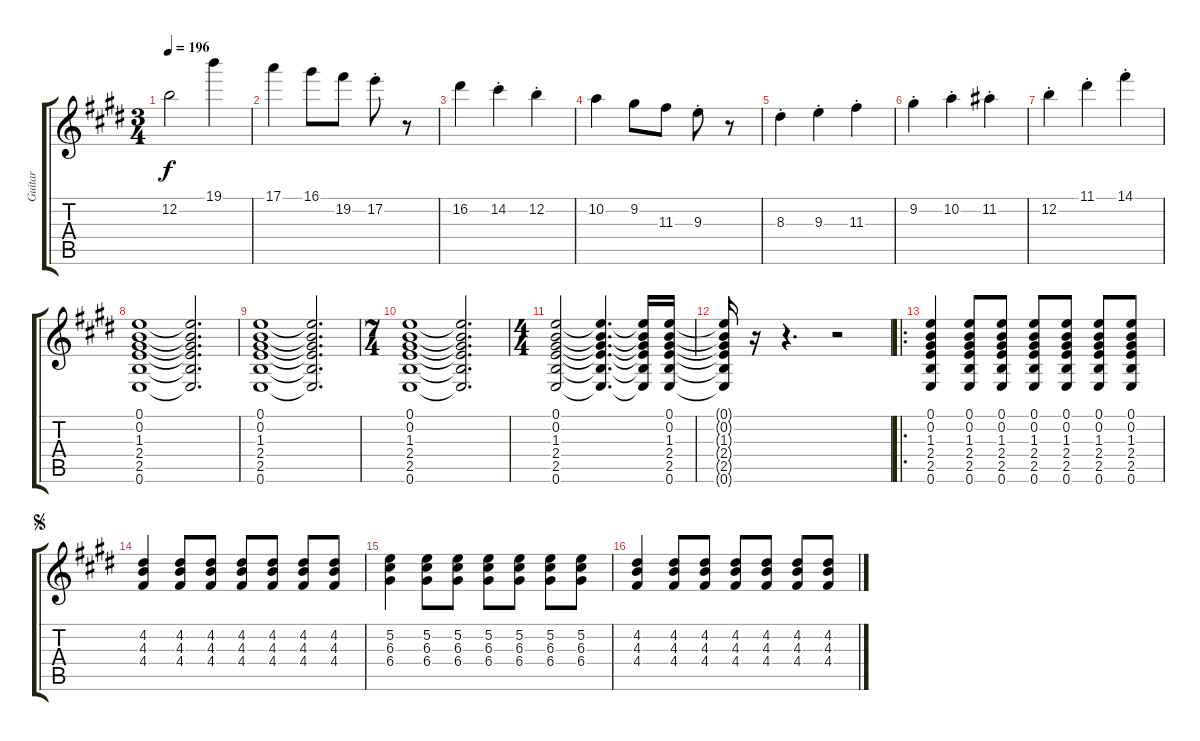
\track ("Guitar" "Guitar") {instrument overdrivenguitar}
\staff {score tabs}
\tuning (E4 B3 G3 D3 A2 E2) {hide}
\ts (3 4)
\tempo 196
\clef g2
\ks c#minor
12.2.2{dy f} 19.1.4 |
\ks e
17.1.4 16.1.8 19.2.8 17.2{st}.8 r.8 |
\ks c#minor
16.2.4 14.2{st}.4 12.2{st}.4 |
\ks e
10.2.4 9.2.8 11.3.8 9.3{st}.8 r.8 |
\ks c#minor
8.3{st}.4 9.3{st}.4 11.3{st}.4 |
\ks e
9.2{st}.4 10.2{st}.4 11.2{st}.4 |
\ks c#minor
12.2{st}.4 11.1{st}.4 14.1{st}.4 |
\ks e
(0.1 0.2 1.3 2.4 2.5 0.6).1 (0.1{t} 0.2{t} 1.3{t} 2.4{t} 2.5{t} 0.6{t}).2{d} |
\ks c#minor
(0.1 0.2 1.3 2.4 2.5 0.6).1 (0.1{t} 0.2{t} 1.3{t} 2.4{t} 2.5{t} 0.6{t}).2{d} |
\ts (7 4)
(0.1 0.2 1.3 2.4 2.5 0.6).1 (0.1{t} 0.2{t} 1.3{t} 2.4{t} 2.5{t} 0.6{t}).2{d} |
\ts (4 4)
\ks e
(0.1 0.2 1.3 2.4 2.5 0.6).2 (0.1{t} 0.2{t} 1.3{t} 2.4{t} 2.5{t} 0.6{t}).4{d} (0.1{t} 0.2{t} 1.3{t} 2.4{t} 2.5{t} 0.6{t}).16 (0.1 0.2 1.3 2.4 2.5 0.6).16 |
\ks c#minor
(0.1{t} 0.2{t} 1.3{t} 2.4{t} 2.5{t} 0.6{t}).16 r.16 r.4{d} r.2 |
\ro
\ks e
(0.1 0.2 1.3 2.4 2.5 0.6).4 (0.1 0.2 1.3 2.4 2.5 0.6).8 (0.1 0.2 1.3 2.4 2.5 0.6).8 (0.1 0.2 1.3 2.4 2.5 0.6).8 (0.1 0.2 1.3 2.4 2.5 0.6).8 (0.1 0.2 1.3 2.4 2.5 0.6).8 (0.1 0.2 1.3 2.4 2.5 0.6).8 |
\jump segno
\ks c#minor
(4.2 4.3 4.4).4 (4.2 4.3 4.4).8 (4.2 4.3 4.4).8 (4.2 4.3 4.4).8 (4.2 4.3 4.4).8 (4.2 4.3 4.4).8 (4.2 4.3 4.4).8 |
(5.2 6.3 6.4).4 (5.2 6.3 6.4).8 (5.2 6.3 6.4).8 (5.2 6.3 6.4).8 (5.2 6.3 6.4).8 (5.2 6.3 6.4).8 (5.2 6.3 6.4).8 |
(4.2 4.3 4.4).4 (4.2 4.3 4.4).8 (4.2 4.3 4.4).8 (4.2 4.3 4.4).8 (4.2 4.3 4.4).8 (4.2 4.3 4.4).8 (4.2 4.3 4.4).8
